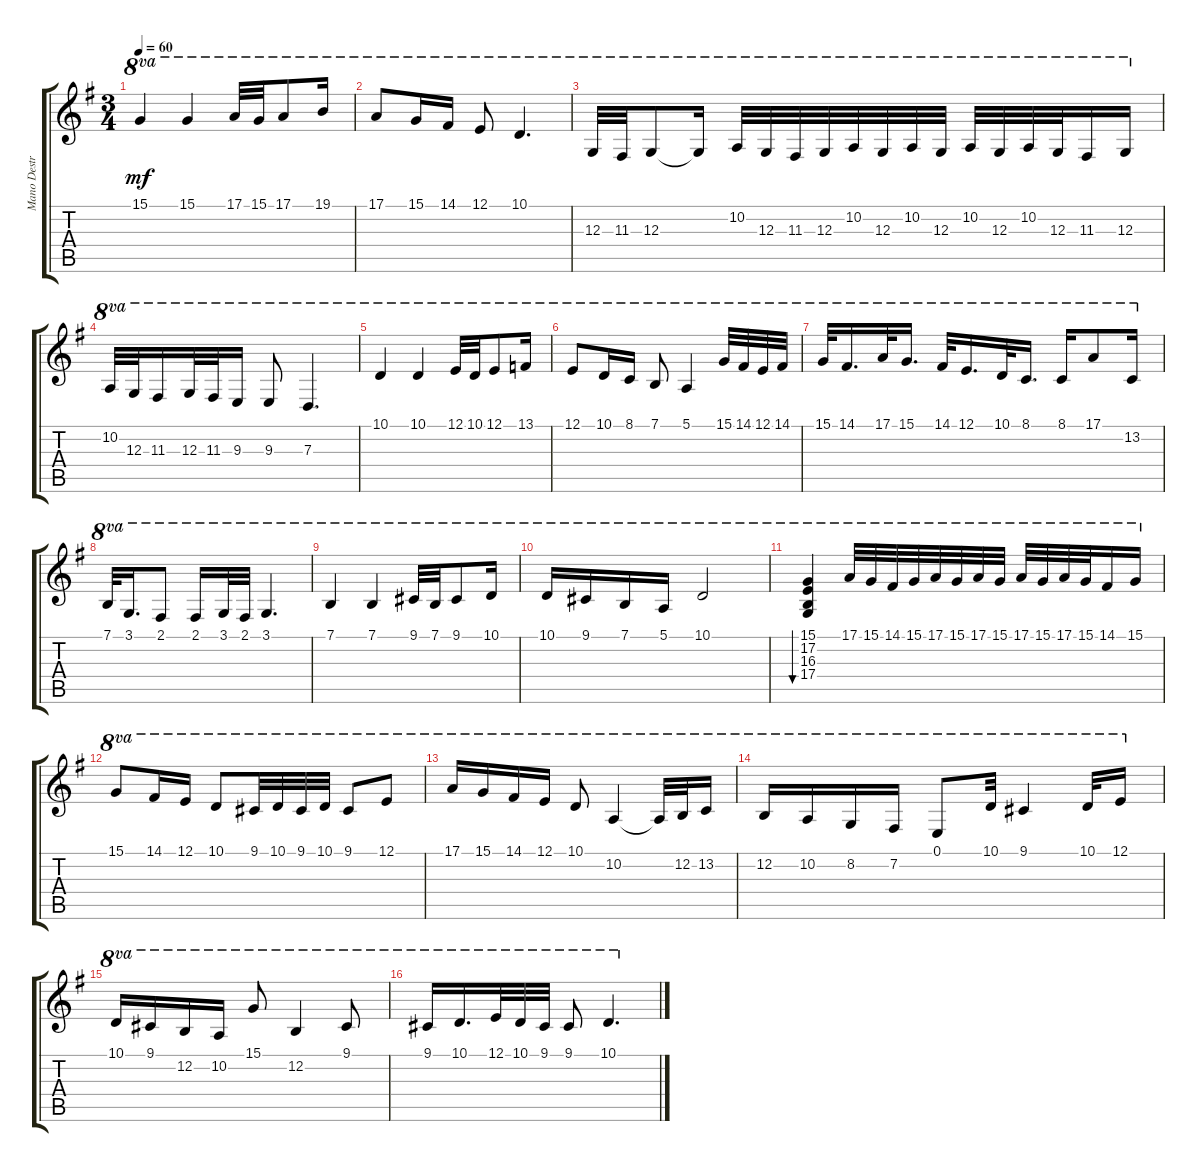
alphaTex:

\track ("Mano Destra" "Mano Destr") {instrument harpsichord}
\staff {score tabs}
\tuning (E4 B3 G3 D3 A2 E2) {hide}
\ts (3 4)
\tempo 60
\clef g2
\ks g
15.1.4{ot 8va dy mf} 15.1.4{ot 8va} 17.1.32{ot 8va} 15.1.32{ot 8va} 17.1.8{ot 8va} 19.1.16{ot 8va} |
17.1.8{ot 8va} 15.1.16{ot 8va} 14.1.16{ot 8va} 12.1.8{ot 8va} 10.1.4{d ot 8va} |
12.3.32{ot 8va} 11.3.32{ot 8va} 12.3.8{ot 8va} 12.3{t}.16{ot 8va} 10.2.32{ot 8va} 12.3.32{ot 8va} 11.3.32{ot 8va} 12.3.32{ot 8va} 10.2.32{ot 8va} 12.3.32{ot 8va} 10.2.32{ot 8va} 12.3.32{ot 8va} 10.2.32{ot 8va} 12.3.32{ot 8va} 10.2.32{ot 8va} 12.3.32{ot 8va} 11.3.16{ot 8va} 12.3.16{ot 8va} |
10.2.32{ot 8va} 12.3.32{ot 8va} 11.3.16{ot 8va} 12.3.32{ot 8va} 11.3.32{ot 8va} 9.3.16{ot 8va} 9.3.8{ot 8va} 7.3.4{d ot 8va} |
10.1.4{ot 8va} 10.1.4{ot 8va} 12.1.32{ot 8va} 10.1.32{ot 8va} 12.1.8{ot 8va} 13.1.16{ot 8va} |
12.1.8{ot 8va} 10.1.16{ot 8va} 8.1.16{ot 8va} 7.1.8{ot 8va} 5.1.4{ot 8va} 15.1.32{ot 8va} 14.1.32{ot 8va} 12.1.32{ot 8va} 14.1.32{ot 8va} |
15.1.32{ot 8va} 14.1.16{d ot 8va} 17.1.32{ot 8va} 15.1.16{d ot 8va} 14.1.32{ot 8va} 12.1.16{d ot 8va} 10.1.32{ot 8va} 8.1.16{d ot 8va} 8.1.16{ot 8va} 17.1.8{ot 8va} 13.2.16{ot 8va} |
7.1.32{ot 8va} 3.1.16{d ot 8va} 2.1.8{ot 8va} 2.1.16{ot 8va} 3.1.32{ot 8va} 2.1.32{ot 8va} 3.1.4{d ot 8va} |
7.1.4{ot 8va} 7.1.4{ot 8va} 9.1.32{ot 8va} 7.1.32{ot 8va} 9.1.8{ot 8va} 10.1.16{ot 8va} |
10.1.16{ot 8va} 9.1.16{ot 8va} 7.1.16{ot 8va} 5.1.16{ot 8va} 10.1.2{ot 8va} |
(15.1 17.2 16.3 17.4).4{bu 240 ot 8va} 17.1.32{ot 8va} 15.1.32{ot 8va} 14.1.32{ot 8va} 15.1.32{ot 8va} 17.1.32{ot 8va} 15.1.32{ot 8va} 17.1.32{ot 8va} 15.1.32{ot 8va} 17.1.32{ot 8va} 15.1.32{ot 8va} 17.1.32{ot 8va} 15.1.32{ot 8va} 14.1.16{ot 8va} 15.1.16{ot 8va} |
15.1.8{ot 8va} 14.1.16{ot 8va} 12.1.16{ot 8va} 10.1.8{ot 8va} 9.1.32{ot 8va} 10.1.32{ot 8va} 9.1.32{ot 8va} 10.1.32{ot 8va} 9.1.8{ot 8va} 12.1.8{ot 8va} |
17.1.16{ot 8va} 15.1.16{ot 8va} 14.1.16{ot 8va} 12.1.16{ot 8va} 10.1.8{ot 8va} 10.2.4{ot 8va} 10.2{t}.32{ot 8va} 12.2.32{ot 8va} 13.2.16{ot 8va} |
12.2.16{ot 8va} 10.2.16{ot 8va} 8.2.16{ot 8va} 7.2.16{ot 8va} 0.1.8{ot 8va} 10.1.32{ot 8va} 9.1.4{ot 8va} 10.1.32{ot 8va} 12.1.16{ot 8va} |
10.1.16{ot 8va} 9.1.16{ot 8va} 12.2.16{ot 8va} 10.2.16{ot 8va} 15.1.8{ot 8va} 12.2.4{ot 8va} 9.1.8{ot 8va} |
9.1.16{ot 8va} 10.1.16{d ot 8va} 12.1.32{ot 8va} 10.1.32{ot 8va} 9.1.32{ot 8va} 9.1.8{ot 8va} 10.1.4{d ot 8va}
